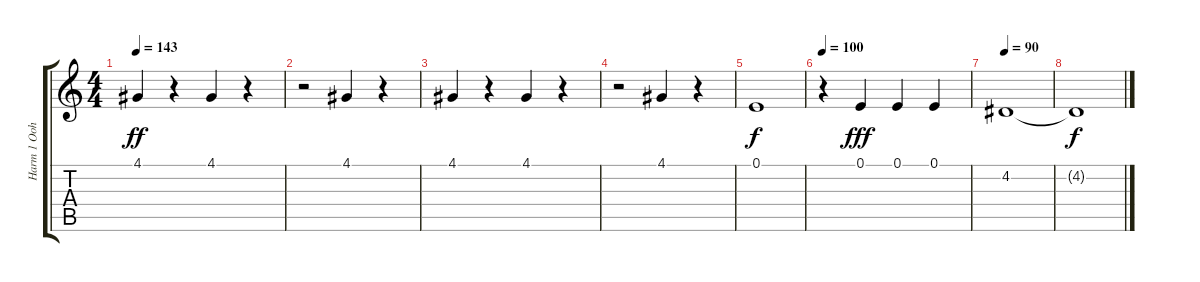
\track ("Harm 1 Ooh/Aahs" "Harm 1 Ooh") {instrument voiceoohs}
\staff {score tabs}
\tuning (E4 B3 G3 D3 A2 E2) {hide}
\ts (4 4)
\tempo 143
\clef g2
\ks c
4.1.4{dy ff} r.4 4.1.4 r.4 |
r.2 4.1.4 r.4 |
4.1.4 r.4 4.1.4 r.4 |
r.2 4.1.4 r.4 |
0.1.1{dy f instrument choiraahs} |
\tempo 100
r.4 0.1.4{dy fff instrument voiceoohs} 0.1.4 0.1.4 |
\tempo 90
4.2.1 |
4.2{t}.1{dy f}
